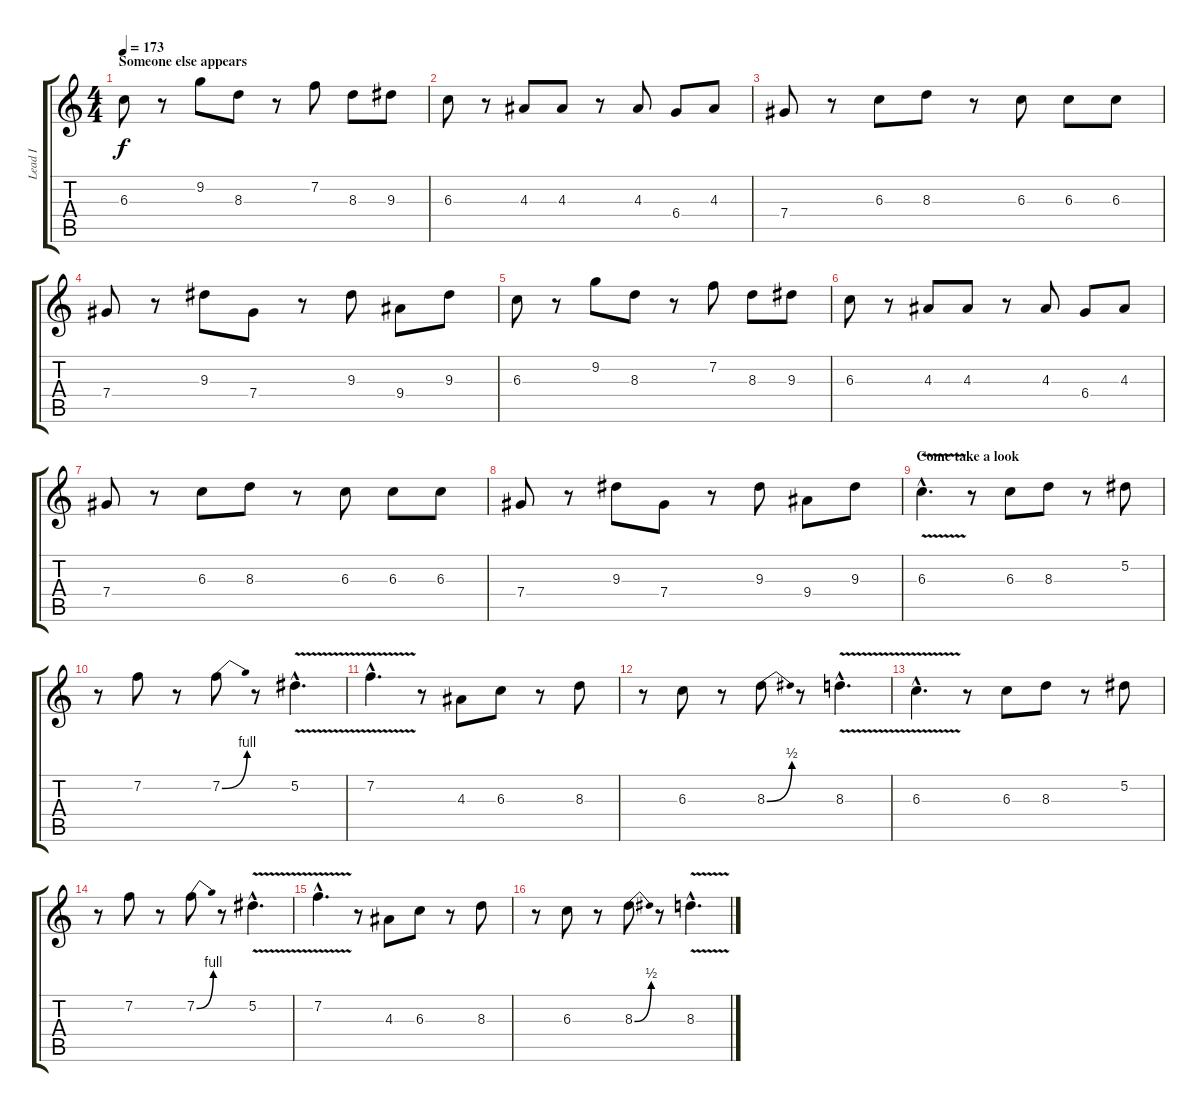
\track ("Lead I" "Lead I") {instrument distortionguitar}
\staff {score tabs}
\tuning (Eb4 Bb3 Gb3 Db3 Ab2 Eb2) {hide}
\ts (4 4)
\section ("" "Someone else appears")
\tempo 173
\clef g2
\ks c
6.3.8{dy f} r.8 9.2.8 8.3.8 r.8 7.2.8 8.3.8 9.3.8 |
6.3.8 r.8 4.3.8 4.3.8 r.8 4.3.8 6.4.8 4.3.8 |
7.4.8 r.8 6.3.8 8.3.8 r.8 6.3.8 6.3.8 6.3.8 |
7.4.8 r.8 9.3.8 7.4.8 r.8 9.3.8 9.4.8 9.3.8 |
6.3.8 r.8 9.2.8 8.3.8 r.8 7.2.8 8.3.8 9.3.8 |
6.3.8 r.8 4.3.8 4.3.8 r.8 4.3.8 6.4.8 4.3.8 |
7.4.8 r.8 6.3.8 8.3.8 r.8 6.3.8 6.3.8 6.3.8 |
7.4.8 r.8 9.3.8 7.4.8 r.8 9.3.8 9.4.8 9.3.8 |
\section ("" "Come take a look")
6.3{v hac}.4{d} r.8 6.3.8 8.3.8 r.8 5.2.8 |
r.8 7.2.8 r.8 7.2{be (bend 0 0 60 4)}.8 r.8 5.2{v hac}.4{d} |
7.2{v hac}.4{d} r.8 4.3.8 6.3.8 r.8 8.3.8 |
r.8 6.3.8 r.8 8.3{be (bend 0 0 60 2)}.8 r.8 8.3{v hac}.4{d} |
6.3{v hac}.4{d} r.8 6.3.8 8.3.8 r.8 5.2.8 |
r.8 7.2.8 r.8 7.2{be (bend 0 0 60 4)}.8 r.8 5.2{v hac}.4{d} |
7.2{v hac}.4{d} r.8 4.3.8 6.3.8 r.8 8.3.8 |
r.8 6.3.8 r.8 8.3{be (bend 0 0 60 2)}.8 r.8 8.3{v hac}.4{d}
